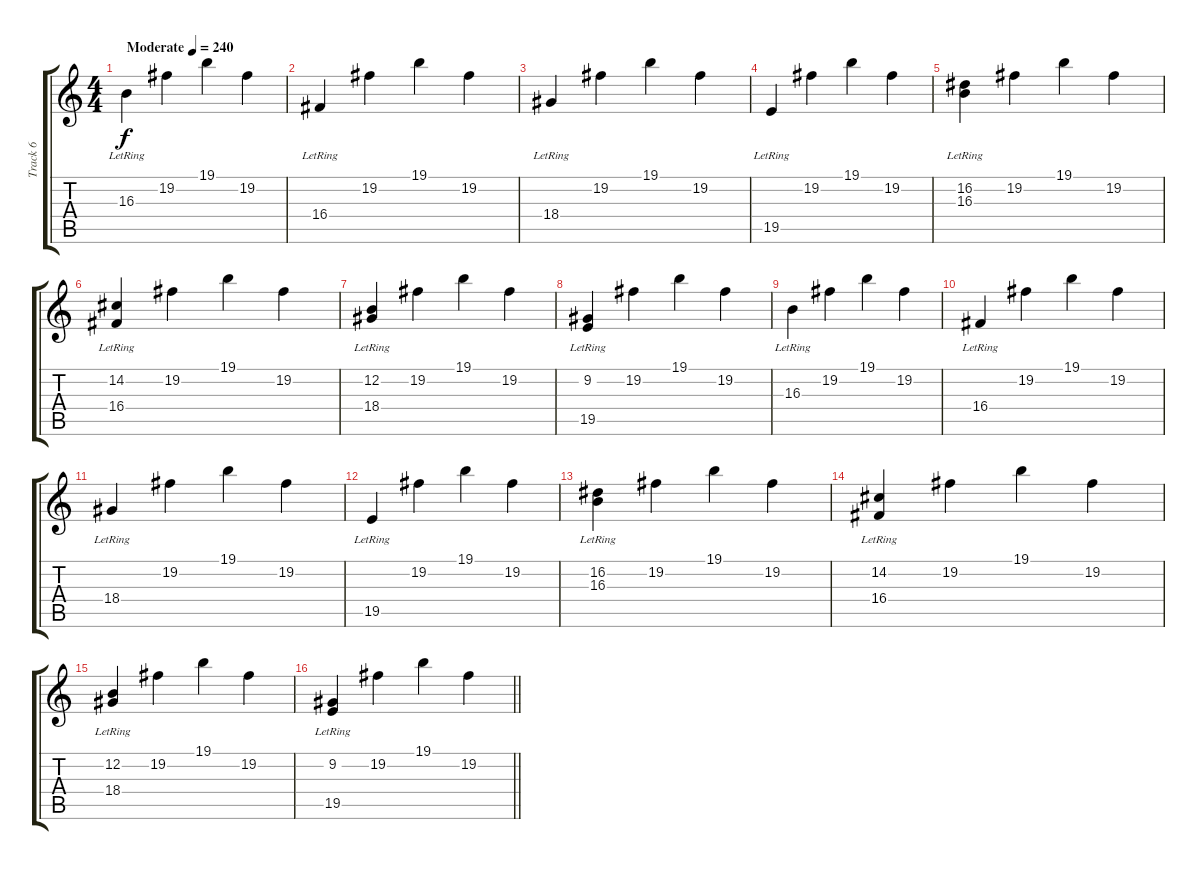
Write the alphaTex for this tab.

\track ("Track 6" "Track 6") {instrument acousticgrandpiano}
\staff {score tabs}
\tuning (E4 B3 G3 D3 A2 E2) {hide}
\ts (4 4)
\tempo (240 "Moderate")
\clef g2
\ks c
16.3{lr}.4{dy f instrument acousticgrandpiano} 19.2.4 19.1.4 19.2.4 |
16.4{lr}.4 19.2.4 19.1.4 19.2.4 |
18.4{lr}.4 19.2.4 19.1.4 19.2.4 |
19.5{lr}.4 19.2.4 19.1.4 19.2.4 |
(16.2{lr} 16.3{lr}).4 19.2.4 19.1.4 19.2.4 |
(14.2{lr} 16.4{lr}).4 19.2.4 19.1.4 19.2.4 |
(12.2{lr} 18.4{lr}).4 19.2.4 19.1.4 19.2.4 |
(9.2{lr} 19.5{lr}).4 19.2.4 19.1.4 19.2.4 |
16.3{lr}.4 19.2.4 19.1.4 19.2.4 |
16.4{lr}.4 19.2.4 19.1.4 19.2.4 |
18.4{lr}.4 19.2.4 19.1.4 19.2.4 |
19.5{lr}.4 19.2.4 19.1.4 19.2.4 |
(16.2{lr} 16.3{lr}).4 19.2.4 19.1.4 19.2.4 |
(14.2{lr} 16.4{lr}).4 19.2.4 19.1.4 19.2.4 |
(12.2{lr} 18.4{lr}).4 19.2.4 19.1.4 19.2.4 |
\barLineRight lightlight
(9.2{lr} 19.5{lr}).4 19.2.4 19.1.4 19.2.4
